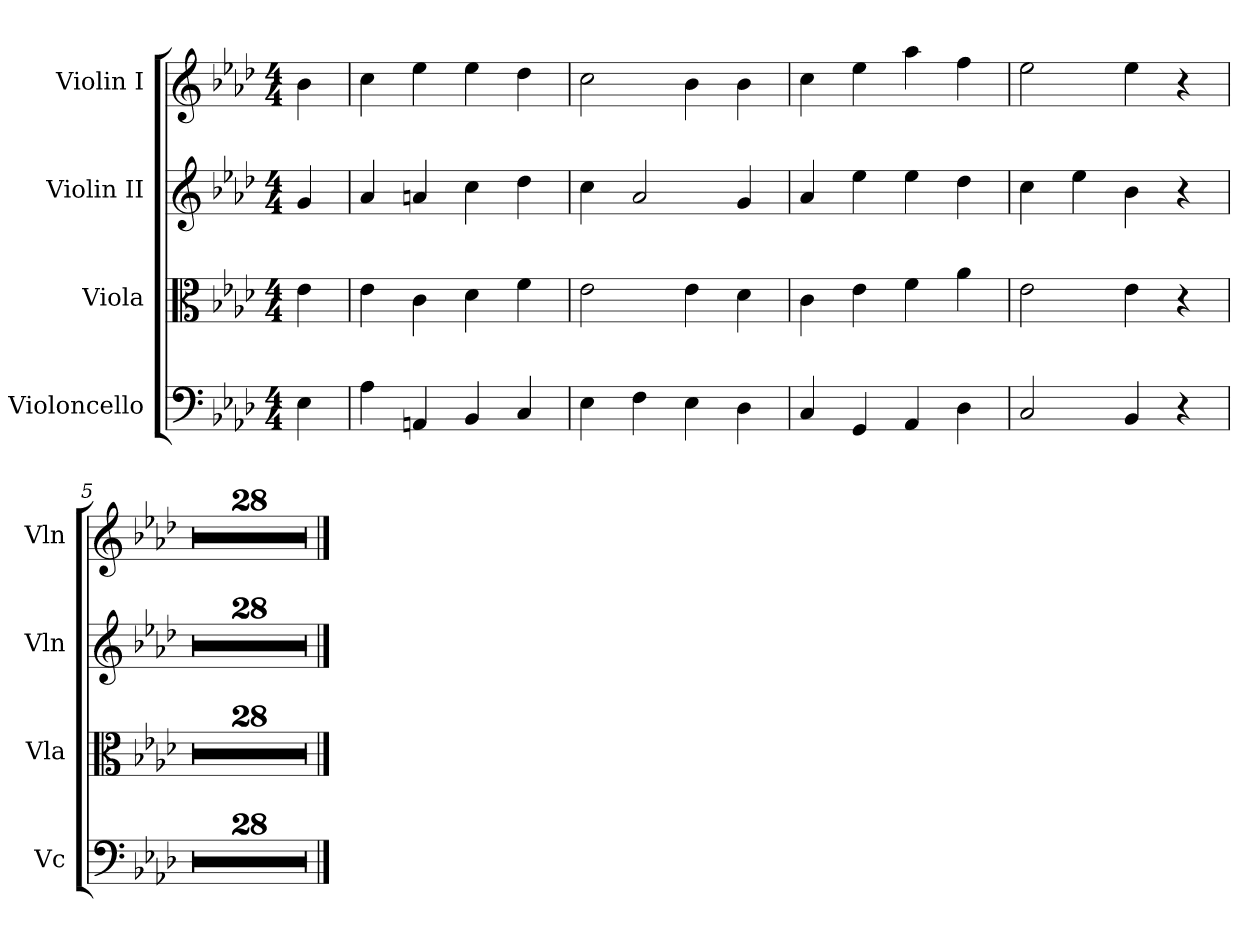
**kern	**kern	**kern	**kern
*part4	*part3	*part2	*part1
*staff4	*staff3	*staff2	*staff1
*I"Violoncello	*I"Viola	*I"Violin II	*I"Violin I
*I'Vc	*I'Vla	*I'Vln	*I'Vln
*clefF4	*clefC3	*clefG2	*clefG2
*k[b-e-a-d-]	*k[b-e-a-d-]	*k[b-e-a-d-]	*k[b-e-a-d-]
*M4/4	*M4/4	*M4/4	*M4/4
*MM90	*MM90	*MM90	*MM90
=	=	=	=
4E-\	4e-\	4g/	4b-\
=1	=1	=1	=1
4A-\	4e-\	4a-/	4cc\
4AAn/	4c\	4an/	4ee-\
4BB-/	4d-\	4cc\	4ee-\
4C/	4f\	4dd-\	4dd-\
=2	=2	=2	=2
4E-\	2e-\	4cc\	2cc\
4F\	.	2a-/	.
4E-\	4e-\	.	4b-\
4D-\	4d-\	4g/	4b-\
=3	=3	=3	=3
4C/	4c\	4a-/	4cc\
4GG/	4e-\	4ee-\	4ee-\
4AA-/	4f\	4ee-\	4aa-\
4D-\	4a-\	4dd-\	4ff\
=4	=4	=4	=4
2C/	2e-\	4cc\	2ee-\
.	.	4ee-\	.
4BB-/	4e-\	4b-\	4ee-\
4r	4r	4r	4r
=5	=5	=5	=5
1r	1r	1r	1r
!!LO:LB:g=z
=6	=6	=6	=6
1r	1r	1r	1r
=7	=7	=7	=7
1r	1r	1r	1r
=8	=8	=8	=8
1r	1r	1r	1r
=9	=9	=9	=9
1r	1r	1r	1r
=10	=10	=10	=10
1r	1r	1r	1r
=11	=11	=11	=11
1r	1r	1r	1r
=12	=12	=12	=12
1r	1r	1r	1r
=13	=13	=13	=13
1r	1r	1r	1r
=14	=14	=14	=14
1r	1r	1r	1r
=15	=15	=15	=15
1r	1r	1r	1r
=16	=16	=16	=16
1r	1r	1r	1r
=17	=17	=17	=17
1r	1r	1r	1r
=18	=18	=18	=18
1r	1r	1r	1r
=19	=19	=19	=19
1r	1r	1r	1r
=20	=20	=20	=20
1r	1r	1r	1r
=21	=21	=21	=21
1r	1r	1r	1r
!!LO:LB:g=z
=22	=22	=22	=22
1r	1r	1r	1r
=23	=23	=23	=23
1r	1r	1r	1r
=24	=24	=24	=24
1r	1r	1r	1r
=25	=25	=25	=25
1r	1r	1r	1r
=26	=26	=26	=26
1r	1r	1r	1r
=27	=27	=27	=27
1r	1r	1r	1r
=28	=28	=28	=28
1r	1r	1r	1r
=29	=29	=29	=29
1r	1r	1r	1r
=30	=30	=30	=30
1r	1r	1r	1r
=31	=31	=31	=31
1r	1r	1r	1r
=32	=32	=32	=32
1r	1r	1r	1r
==	==	==	==
*-	*-	*-	*-
